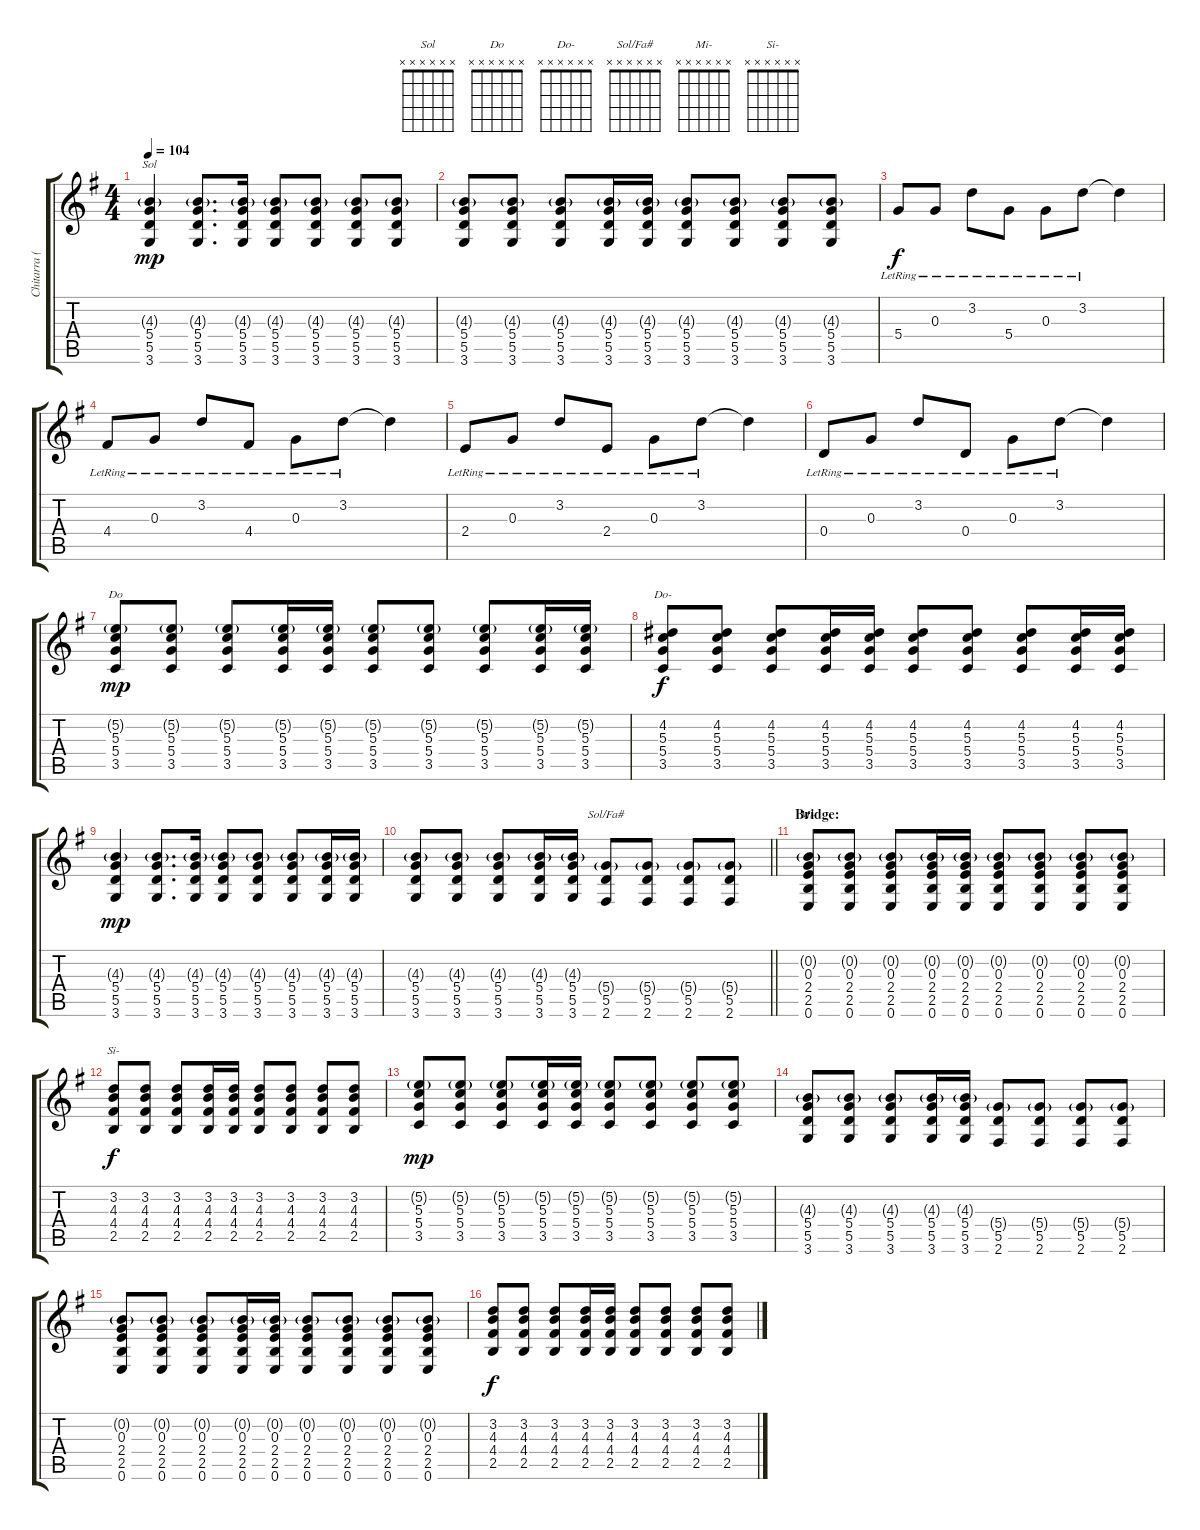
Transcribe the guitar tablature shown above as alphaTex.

\track ("Chitarra (acustica)" "Chitarra (") {instrument acousticguitarsteel}
\staff {score tabs}
\tuning (E4 B3 G3 D3 A2 E2) {hide}
\chord ("Sol" x x x x x x)
\chord ("Do" x x x x x x)
\chord ("Do-" x x x x x x)
\chord ("Sol/Fa#" x x x x x x)
\chord ("Mi-" x x x x x x)
\chord ("Si-" x x x x x x)
\ts (4 4)
\tempo 104
\clef g2
\ks g
(4.3{g} 5.4 5.5 3.6).4{ch "Sol" dy mp} (4.3{g} 5.4 5.5 3.6).8{d} (4.3{g} 5.4 5.5 3.6).16 (4.3{g} 5.4 5.5 3.6).8 (4.3{g} 5.4 5.5 3.6).8 (4.3{g} 5.4 5.5 3.6).8 (4.3{g} 5.4 5.5 3.6).8 |
(4.3{g} 5.4 5.5 3.6).8 (4.3{g} 5.4 5.5 3.6).8 (4.3{g} 5.4 5.5 3.6).8 (4.3{g} 5.4 5.5 3.6).16 (4.3{g} 5.4 5.5 3.6).16 (4.3{g} 5.4 5.5 3.6).8 (4.3{g} 5.4 5.5 3.6).8 (4.3{g} 5.4 5.5 3.6).8 (4.3{g} 5.4 5.5 3.6).8 |
5.4{lr}.8{dy f} 0.3{lr}.8 3.2{lr}.8 5.4{lr}.8 0.3{lr}.8 3.2{lr}.8 3.2{t}.4 |
4.4{lr}.8 0.3{lr}.8 3.2{lr}.8 4.4{lr}.8 0.3{lr}.8 3.2{lr}.8 3.2{t}.4 |
2.4{lr}.8 0.3{lr}.8 3.2{lr}.8 2.4{lr}.8 0.3{lr}.8 3.2{lr}.8 3.2{t}.4 |
0.4{lr}.8 0.3{lr}.8 3.2{lr}.8 0.4{lr}.8 0.3{lr}.8 3.2{lr}.8 3.2{t}.4 |
(5.2{g} 5.3 5.4 3.5).8{ch "Do" dy mp} (5.2{g} 5.3 5.4 3.5).8 (5.2{g} 5.3 5.4 3.5).8 (5.2{g} 5.3 5.4 3.5).16 (5.2{g} 5.3 5.4 3.5).16 (5.2{g} 5.3 5.4 3.5).8 (5.2{g} 5.3 5.4 3.5).8 (5.2{g} 5.3 5.4 3.5).8 (5.2{g} 5.3 5.4 3.5).16 (5.2{g} 5.3 5.4 3.5).16 |
(4.2 5.3 5.4 3.5).8{ch "Do-" dy f} (4.2 5.3 5.4 3.5).8 (4.2 5.3 5.4 3.5).8 (4.2 5.3 5.4 3.5).16 (4.2 5.3 5.4 3.5).16 (4.2 5.3 5.4 3.5).8 (4.2 5.3 5.4 3.5).8 (4.2 5.3 5.4 3.5).8 (4.2 5.3 5.4 3.5).16 (4.2 5.3 5.4 3.5).16 |
(4.3{g} 5.4 5.5 3.6).4{dy mp} (4.3{g} 5.4 5.5 3.6).8{d} (4.3{g} 5.4 5.5 3.6).16 (4.3{g} 5.4 5.5 3.6).8 (4.3{g} 5.4 5.5 3.6).8 (4.3{g} 5.4 5.5 3.6).8 (4.3{g} 5.4 5.5 3.6).16 (4.3{g} 5.4 5.5 3.6).16 |
\barLineRight lightlight
(4.3{g} 5.4 5.5 3.6).8 (4.3{g} 5.4 5.5 3.6).8 (4.3{g} 5.4 5.5 3.6).8 (4.3{g} 5.4 5.5 3.6).16 (4.3{g} 5.4 5.5 3.6).16 (5.4{g} 5.5 2.6).8{ch "Sol/Fa#"} (5.4{g} 5.5 2.6).8 (5.4{g} 5.5 2.6).8 (5.4{g} 5.5 2.6).8 |
\section ("" "Bridge:")
(0.2{g} 0.3 2.4 2.5 0.6).8{ch "Mi-"} (0.2{g} 0.3 2.4 2.5 0.6).8 (0.2{g} 0.3 2.4 2.5 0.6).8 (0.2{g} 0.3 2.4 2.5 0.6).16 (0.2{g} 0.3 2.4 2.5 0.6).16 (0.2{g} 0.3 2.4 2.5 0.6).8 (0.2{g} 0.3 2.4 2.5 0.6).8 (0.2{g} 0.3 2.4 2.5 0.6).8 (0.2{g} 0.3 2.4 2.5 0.6).8 |
(3.2 4.3 4.4 2.5).8{ch "Si-" dy f} (3.2 4.3 4.4 2.5).8 (3.2 4.3 4.4 2.5).8 (3.2 4.3 4.4 2.5).16 (3.2 4.3 4.4 2.5).16 (3.2 4.3 4.4 2.5).8 (3.2 4.3 4.4 2.5).8 (3.2 4.3 4.4 2.5).8 (3.2 4.3 4.4 2.5).8 |
(5.2{g} 5.3 5.4 3.5).8{dy mp} (5.2{g} 5.3 5.4 3.5).8 (5.2{g} 5.3 5.4 3.5).8 (5.2{g} 5.3 5.4 3.5).16 (5.2{g} 5.3 5.4 3.5).16 (5.2{g} 5.3 5.4 3.5).8 (5.2{g} 5.3 5.4 3.5).8 (5.2{g} 5.3 5.4 3.5).8 (5.2{g} 5.3 5.4 3.5).8 |
(4.3{g} 5.4 5.5 3.6).8 (4.3{g} 5.4 5.5 3.6).8 (4.3{g} 5.4 5.5 3.6).8 (4.3{g} 5.4 5.5 3.6).16 (4.3{g} 5.4 5.5 3.6).16 (5.4{g} 5.5 2.6).8 (5.4{g} 5.5 2.6).8 (5.4{g} 5.5 2.6).8 (5.4{g} 5.5 2.6).8 |
(0.2{g} 0.3 2.4 2.5 0.6).8 (0.2{g} 0.3 2.4 2.5 0.6).8 (0.2{g} 0.3 2.4 2.5 0.6).8 (0.2{g} 0.3 2.4 2.5 0.6).16 (0.2{g} 0.3 2.4 2.5 0.6).16 (0.2{g} 0.3 2.4 2.5 0.6).8 (0.2{g} 0.3 2.4 2.5 0.6).8 (0.2{g} 0.3 2.4 2.5 0.6).8 (0.2{g} 0.3 2.4 2.5 0.6).8 |
(3.2 4.3 4.4 2.5).8{dy f} (3.2 4.3 4.4 2.5).8 (3.2 4.3 4.4 2.5).8 (3.2 4.3 4.4 2.5).16 (3.2 4.3 4.4 2.5).16 (3.2 4.3 4.4 2.5).8 (3.2 4.3 4.4 2.5).8 (3.2 4.3 4.4 2.5).8 (3.2 4.3 4.4 2.5).8
